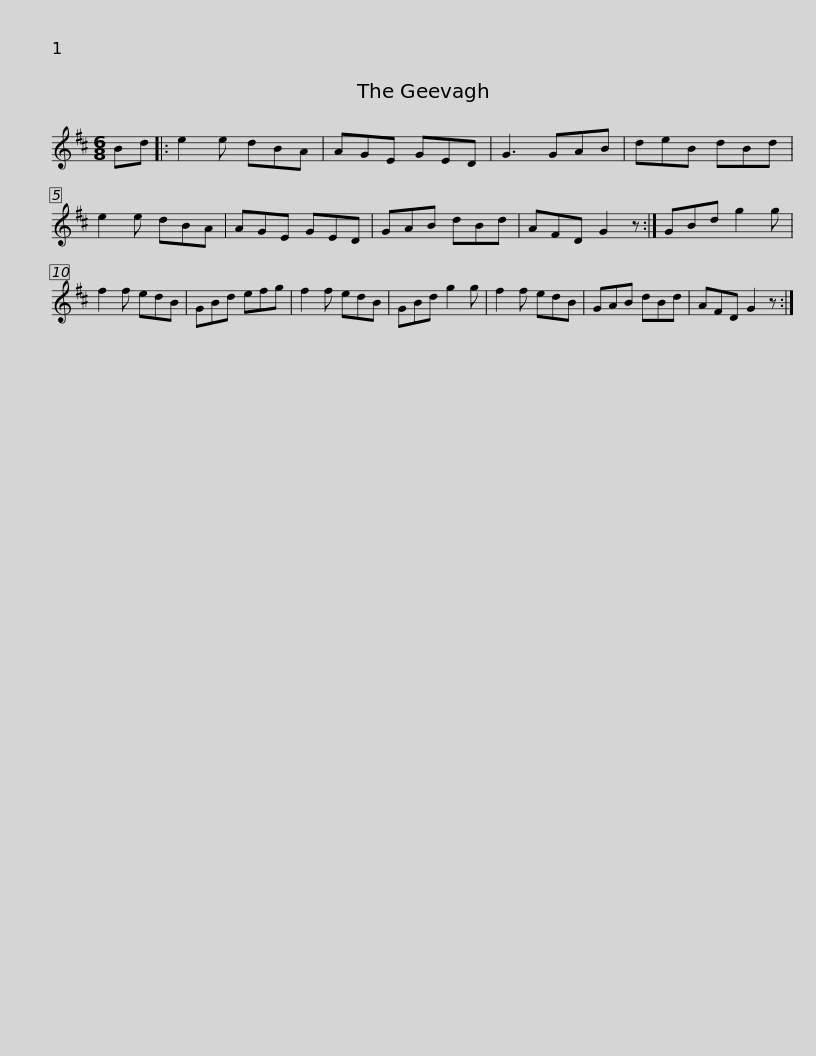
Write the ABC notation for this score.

X:1
L:1/8
M:6/8
I:linebreak $
K:D
V:1 treble
V:1
 Bd |: e2 e dBA | AGE GED | G3 GAB | deB dBd | %5
 e2 e dBA | AGE GED | GAB dBd |$ AFD G2 z :| GBd g2 g | %10
 f2 f edB | GBd efg | f2 f edB | GBd g2 g | f2 f edB | %15
 GAB dBd |$ AFD G2 z :| %17
